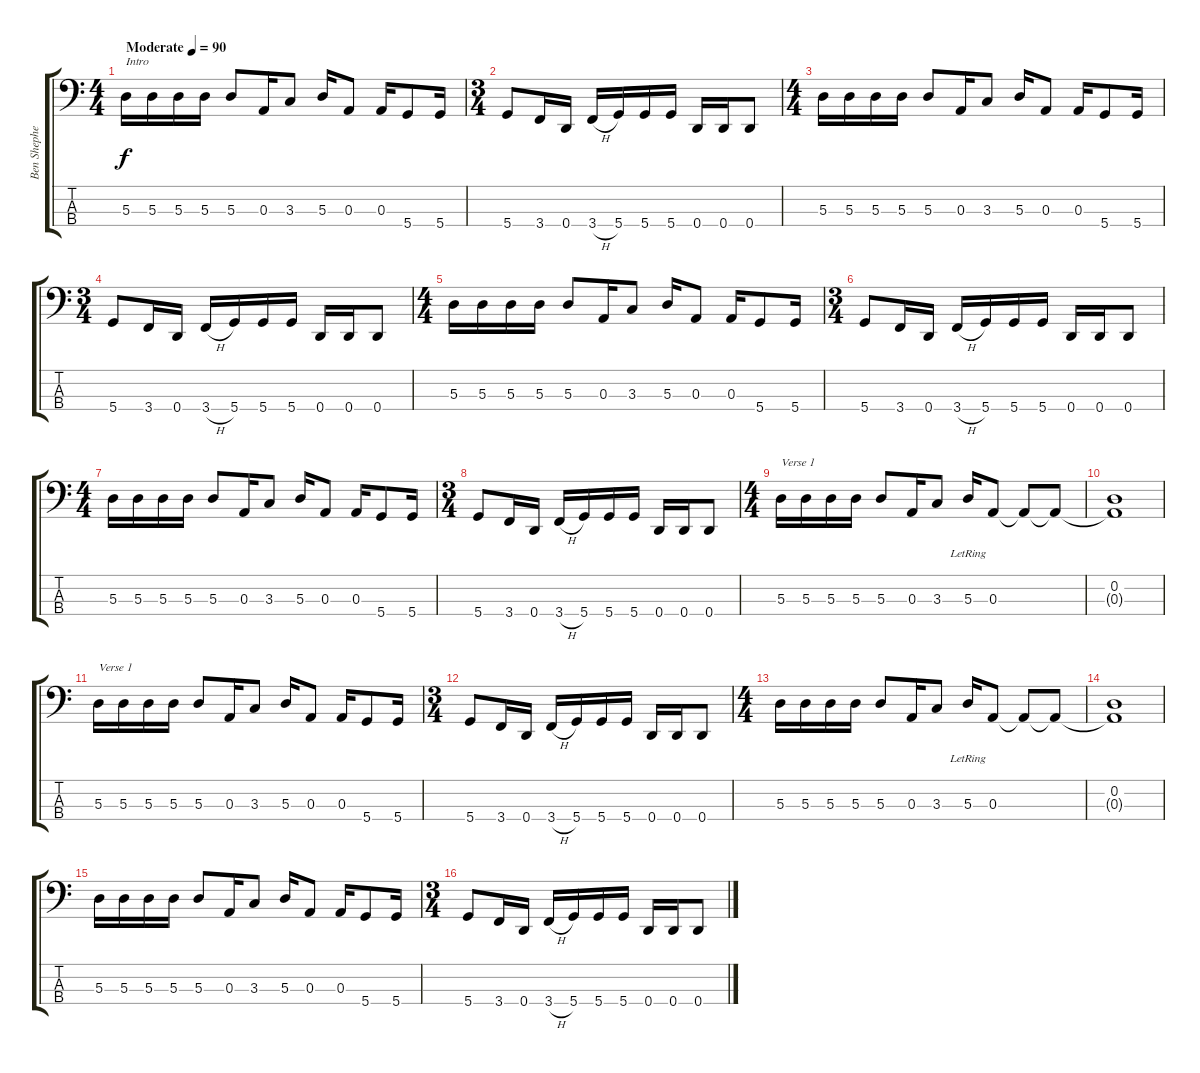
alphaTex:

\track ("Ben Shepherd" "Ben Shephe") {instrument electricbassfinger}
\staff {score tabs}
\tuning (G2 D2 A1 D1) {hide}
\ts (4 4)
\tempo (90 "Moderate")
\clef f4
\ks c
5.3.16{txt "Intro" dy f instrument electricbassfinger} 5.3.16 5.3.16 5.3.16 5.3.8 0.3.16 3.3.8 5.3.16 0.3.8 0.3.16 5.4.8 5.4.16 |
\ts (3 4)
5.4.8 3.4.16 0.4.16 3.4{h}.16 5.4.16 5.4.16 5.4.16 0.4.16 0.4.16 0.4.8 |
\ts (4 4)
5.3.16 5.3.16 5.3.16 5.3.16 5.3.8 0.3.16 3.3.8 5.3.16 0.3.8 0.3.16 5.4.8 5.4.16 |
\ts (3 4)
5.4.8 3.4.16 0.4.16 3.4{h}.16 5.4.16 5.4.16 5.4.16 0.4.16 0.4.16 0.4.8 |
\ts (4 4)
5.3.16 5.3.16 5.3.16 5.3.16 5.3.8 0.3.16 3.3.8 5.3.16 0.3.8 0.3.16 5.4.8 5.4.16 |
\ts (3 4)
5.4.8 3.4.16 0.4.16 3.4{h}.16 5.4.16 5.4.16 5.4.16 0.4.16 0.4.16 0.4.8 |
\ts (4 4)
5.3.16 5.3.16 5.3.16 5.3.16 5.3.8 0.3.16 3.3.8 5.3.16 0.3.8 0.3.16 5.4.8 5.4.16 |
\ts (3 4)
5.4.8 3.4.16 0.4.16 3.4{h}.16 5.4.16 5.4.16 5.4.16 0.4.16 0.4.16 0.4.8 |
\ts (4 4)
5.3.16{txt "Verse 1"} 5.3.16 5.3.16 5.3.16 5.3.8 0.3.16 3.3.8 5.3{lr}.16 0.3.8 0.3{t}.8 0.3{t}.8 |
(0.2 0.3{t}).1 |
5.3.16{txt "Verse 1"} 5.3.16 5.3.16 5.3.16 5.3.8 0.3.16 3.3.8 5.3.16 0.3.8 0.3.16 5.4.8 5.4.16 |
\ts (3 4)
5.4.8 3.4.16 0.4.16 3.4{h}.16 5.4.16 5.4.16 5.4.16 0.4.16 0.4.16 0.4.8 |
\ts (4 4)
5.3.16 5.3.16 5.3.16 5.3.16 5.3.8 0.3.16 3.3.8 5.3{lr}.16 0.3.8 0.3{t}.8 0.3{t}.8 |
(0.2 0.3{t}).1 |
5.3.16 5.3.16 5.3.16 5.3.16 5.3.8 0.3.16 3.3.8 5.3.16 0.3.8 0.3.16 5.4.8 5.4.16 |
\ts (3 4)
5.4.8 3.4.16 0.4.16 3.4{h}.16 5.4.16 5.4.16 5.4.16 0.4.16 0.4.16 0.4.8
